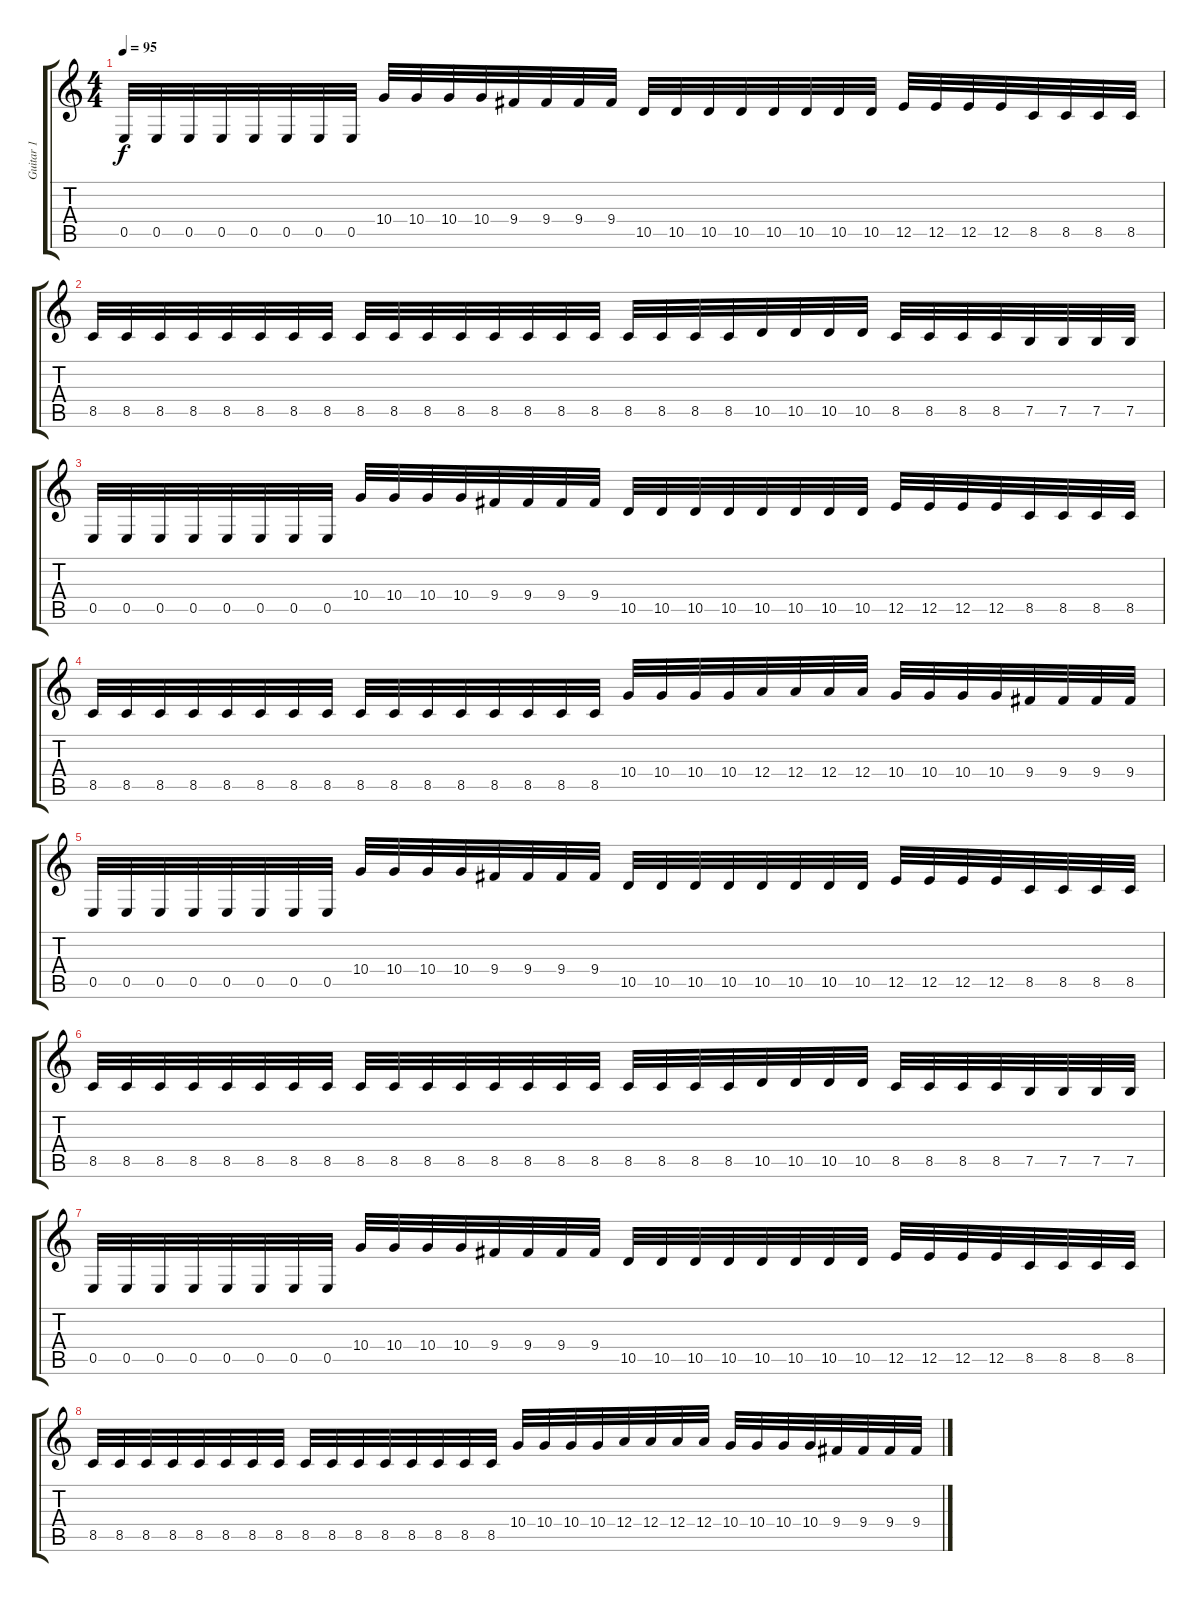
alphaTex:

\track ("Guitar 1" "Guitar 1") {instrument distortionguitar}
\staff {score tabs}
\tuning (B3 Gb3 D3 A2 E2 B1) {hide}
\ts (4 4)
\tempo 95
\clef g2
\ks c
0.5.32{dy f} 0.5.32 0.5.32 0.5.32 0.5.32 0.5.32 0.5.32 0.5.32 10.4.32 10.4.32 10.4.32 10.4.32 9.4.32 9.4.32 9.4.32 9.4.32 10.5.32 10.5.32 10.5.32 10.5.32 10.5.32 10.5.32 10.5.32 10.5.32 12.5.32 12.5.32 12.5.32 12.5.32 8.5.32 8.5.32 8.5.32 8.5.32 |
8.5.32 8.5.32 8.5.32 8.5.32 8.5.32 8.5.32 8.5.32 8.5.32 8.5.32 8.5.32 8.5.32 8.5.32 8.5.32 8.5.32 8.5.32 8.5.32 8.5.32 8.5.32 8.5.32 8.5.32 10.5.32 10.5.32 10.5.32 10.5.32 8.5.32 8.5.32 8.5.32 8.5.32 7.5.32 7.5.32 7.5.32 7.5.32 |
0.5.32 0.5.32 0.5.32 0.5.32 0.5.32 0.5.32 0.5.32 0.5.32 10.4.32 10.4.32 10.4.32 10.4.32 9.4.32 9.4.32 9.4.32 9.4.32 10.5.32 10.5.32 10.5.32 10.5.32 10.5.32 10.5.32 10.5.32 10.5.32 12.5.32 12.5.32 12.5.32 12.5.32 8.5.32 8.5.32 8.5.32 8.5.32 |
8.5.32 8.5.32 8.5.32 8.5.32 8.5.32 8.5.32 8.5.32 8.5.32 8.5.32 8.5.32 8.5.32 8.5.32 8.5.32 8.5.32 8.5.32 8.5.32 10.4.32 10.4.32 10.4.32 10.4.32 12.4.32 12.4.32 12.4.32 12.4.32 10.4.32 10.4.32 10.4.32 10.4.32 9.4.32 9.4.32 9.4.32 9.4.32 |
0.5.32 0.5.32 0.5.32 0.5.32 0.5.32 0.5.32 0.5.32 0.5.32 10.4.32 10.4.32 10.4.32 10.4.32 9.4.32 9.4.32 9.4.32 9.4.32 10.5.32 10.5.32 10.5.32 10.5.32 10.5.32 10.5.32 10.5.32 10.5.32 12.5.32 12.5.32 12.5.32 12.5.32 8.5.32 8.5.32 8.5.32 8.5.32 |
8.5.32 8.5.32 8.5.32 8.5.32 8.5.32 8.5.32 8.5.32 8.5.32 8.5.32 8.5.32 8.5.32 8.5.32 8.5.32 8.5.32 8.5.32 8.5.32 8.5.32 8.5.32 8.5.32 8.5.32 10.5.32 10.5.32 10.5.32 10.5.32 8.5.32 8.5.32 8.5.32 8.5.32 7.5.32 7.5.32 7.5.32 7.5.32 |
0.5.32 0.5.32 0.5.32 0.5.32 0.5.32 0.5.32 0.5.32 0.5.32 10.4.32 10.4.32 10.4.32 10.4.32 9.4.32 9.4.32 9.4.32 9.4.32 10.5.32 10.5.32 10.5.32 10.5.32 10.5.32 10.5.32 10.5.32 10.5.32 12.5.32 12.5.32 12.5.32 12.5.32 8.5.32 8.5.32 8.5.32 8.5.32 |
8.5.32 8.5.32 8.5.32 8.5.32 8.5.32 8.5.32 8.5.32 8.5.32 8.5.32 8.5.32 8.5.32 8.5.32 8.5.32 8.5.32 8.5.32 8.5.32 10.4.32 10.4.32 10.4.32 10.4.32 12.4.32 12.4.32 12.4.32 12.4.32 10.4.32 10.4.32 10.4.32 10.4.32 9.4.32 9.4.32 9.4.32 9.4.32
